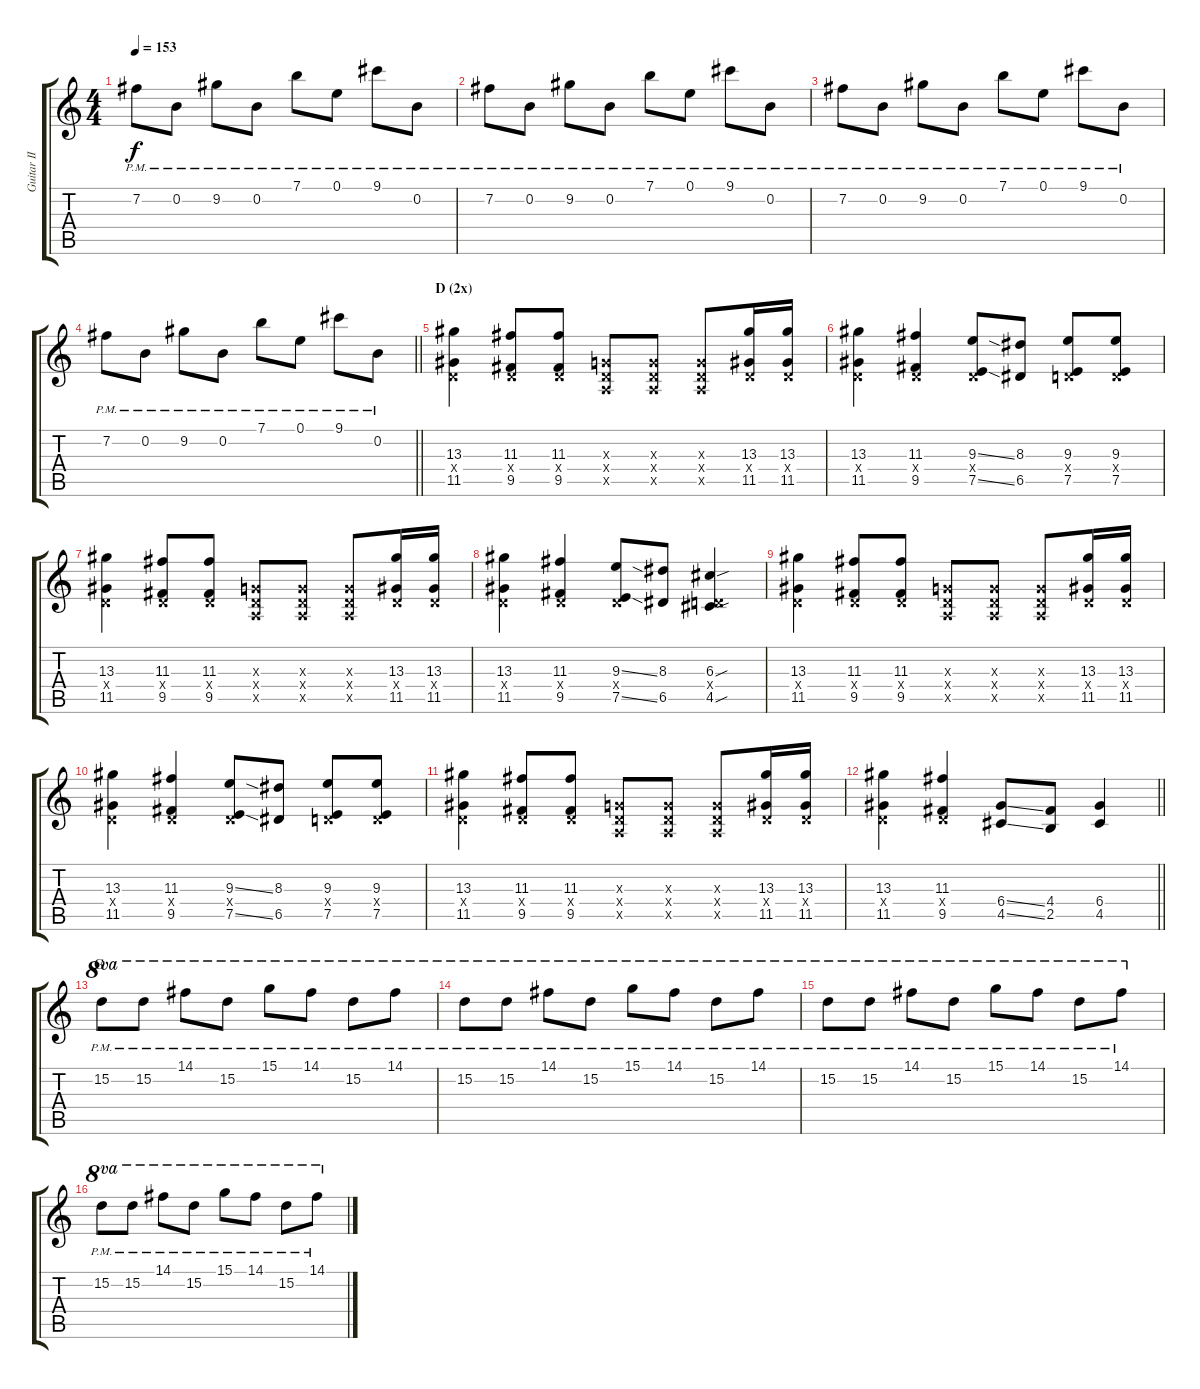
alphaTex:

\track ("Guitar II - Kita" "Guitar II ") {instrument overdrivenguitar}
\staff {score tabs}
\tuning (E4 B3 G3 D3 A2 E2) {hide}
\ts (4 4)
\tempo 153
\clef g2
\ks c
7.2{pm}.8{dy f} 0.2{pm}.8 9.2{pm}.8 0.2{pm}.8 7.1{pm}.8 0.1{pm}.8 9.1{pm}.8 0.2{pm}.8 |
7.2{pm}.8 0.2{pm}.8 9.2{pm}.8 0.2{pm}.8 7.1{pm}.8 0.1{pm}.8 9.1{pm}.8 0.2{pm}.8 |
7.2{pm}.8 0.2{pm}.8 9.2{pm}.8 0.2{pm}.8 7.1{pm}.8 0.1{pm}.8 9.1{pm}.8 0.2{pm}.8 |
\barLineRight lightlight
7.2{pm}.8 0.2{pm}.8 9.2{pm}.8 0.2{pm}.8 7.1{pm}.8 0.1{pm}.8 9.1{pm}.8 0.2{pm}.8 |
\section ("" "D (2x)")
(13.3 0.4{x} 11.5).4 (11.3 0.4{x} 9.5).8 (11.3 0.4{x} 9.5).8 (0.3{x} 0.4{x} 0.5{x}).8 (0.3{x} 0.4{x} 0.5{x}).8 (0.3{x} 0.4{x} 0.5{x}).8 (13.3 0.4{x} 11.5).16 (13.3 0.4{x} 11.5).16 |
(13.3 0.4{x} 11.5).4 (11.3 0.4{x} 9.5).4 (9.3{ss} 0.4{x} 7.5{ss}).8 (8.3 6.5).8 (9.3 0.4{x} 7.5).8 (9.3 0.4{x} 7.5).8 |
(13.3 0.4{x} 11.5).4 (11.3 0.4{x} 9.5).8 (11.3 0.4{x} 9.5).8 (0.3{x} 0.4{x} 0.5{x}).8 (0.3{x} 0.4{x} 0.5{x}).8 (0.3{x} 0.4{x} 0.5{x}).8 (13.3 0.4{x} 11.5).16 (13.3 0.4{x} 11.5).16 |
(13.3 0.4{x} 11.5).4 (11.3 0.4{x} 9.5).4 (9.3{ss} 0.4{x} 7.5{ss}).8 (8.3 6.5).8 (6.3{sou} 0.4{x} 4.5{sou}).4 |
(13.3 0.4{x} 11.5).4 (11.3 0.4{x} 9.5).8 (11.3 0.4{x} 9.5).8 (0.3{x} 0.4{x} 0.5{x}).8 (0.3{x} 0.4{x} 0.5{x}).8 (0.3{x} 0.4{x} 0.5{x}).8 (13.3 0.4{x} 11.5).16 (13.3 0.4{x} 11.5).16 |
(13.3 0.4{x} 11.5).4 (11.3 0.4{x} 9.5).4 (9.3{ss} 0.4{x} 7.5{ss}).8 (8.3 6.5).8 (9.3 0.4{x} 7.5).8 (9.3 0.4{x} 7.5).8 |
(13.3 0.4{x} 11.5).4 (11.3 0.4{x} 9.5).8 (11.3 0.4{x} 9.5).8 (0.3{x} 0.4{x} 0.5{x}).8 (0.3{x} 0.4{x} 0.5{x}).8 (0.3{x} 0.4{x} 0.5{x}).8 (13.3 0.4{x} 11.5).16 (13.3 0.4{x} 11.5).16 |
\barLineRight lightlight
(13.3 0.4{x} 11.5).4 (11.3 0.4{x} 9.5).4 (6.4{ss} 4.5{ss}).8 (4.4 2.5).8 (6.4 4.5).4 |
\section ("" "G")
15.2{pm}.8{ot 8va} 15.2{pm}.8{ot 8va} 14.1{pm}.8{ot 8va} 15.2{pm}.8{ot 8va} 15.1{pm}.8{ot 8va} 14.1{pm}.8{ot 8va} 15.2{pm}.8{ot 8va} 14.1{pm}.8{ot 8va} |
15.2{pm}.8{ot 8va} 15.2{pm}.8{ot 8va} 14.1{pm}.8{ot 8va} 15.2{pm}.8{ot 8va} 15.1{pm}.8{ot 8va} 14.1{pm}.8{ot 8va} 15.2{pm}.8{ot 8va} 14.1{pm}.8{ot 8va} |
15.2{pm}.8{ot 8va} 15.2{pm}.8{ot 8va} 14.1{pm}.8{ot 8va} 15.2{pm}.8{ot 8va} 15.1{pm}.8{ot 8va} 14.1{pm}.8{ot 8va} 15.2{pm}.8{ot 8va} 14.1{pm}.8{ot 8va} |
15.2{pm}.8{ot 8va} 15.2{pm}.8{ot 8va} 14.1{pm}.8{ot 8va} 15.2{pm}.8{ot 8va} 15.1{pm}.8{ot 8va} 14.1{pm}.8{ot 8va} 15.2{pm}.8{ot 8va} 14.1{pm}.8{ot 8va}
